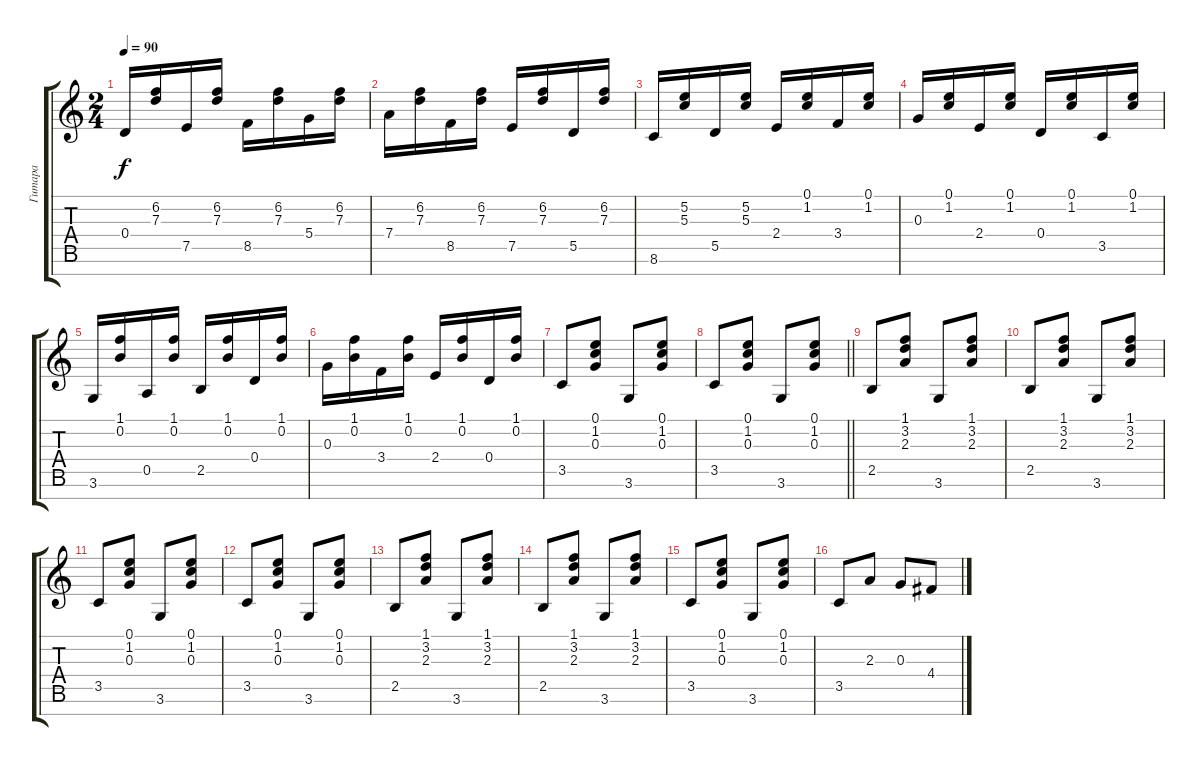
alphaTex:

\track ("Гитара" "Гитара") {instrument acousticguitarnylon}
\staff {score tabs}
\tuning (E4 B3 G3 D3 A2 E2 B1) {hide}
\ts (2 4)
\tempo 90
\clef g2
\ks c
0.4.16{dy f} (6.2 7.3).16 7.5.16 (6.2 7.3).16 8.5.16 (6.2 7.3).16 5.4.16 (6.2 7.3).16 |
7.4.16 (6.2 7.3).16 8.5.16 (6.2 7.3).16 7.5.16 (6.2 7.3).16 5.5.16 (6.2 7.3).16 |
8.6.16 (5.2 5.3).16 5.5.16 (5.2 5.3).16 2.4.16 (0.1 1.2).16 3.4.16 (0.1 1.2).16 |
0.3.16 (0.1 1.2).16 2.4.16 (0.1 1.2).16 0.4.16 (0.1 1.2).16 3.5.16 (0.1 1.2).16 |
3.6.16 (1.1 0.2).16 0.5.16 (1.1 0.2).16 2.5.16 (1.1 0.2).16 0.4.16 (1.1 0.2).16 |
0.3.16 (1.1 0.2).16 3.4.16 (1.1 0.2).16 2.4.16 (1.1 0.2).16 0.4.16 (1.1 0.2).16 |
3.5.8 (0.1 1.2 0.3).8 3.6.8 (0.1 1.2 0.3).8 |
\barLineRight lightlight
3.5.8 (0.1 1.2 0.3).8 3.6.8 (0.1 1.2 0.3).8 |
2.5.8 (1.1 3.2 2.3).8 3.6.8 (1.1 3.2 2.3).8 |
2.5.8 (1.1 3.2 2.3).8 3.6.8 (1.1 3.2 2.3).8 |
3.5.8 (0.1 1.2 0.3).8 3.6.8 (0.1 1.2 0.3).8 |
3.5.8 (0.1 1.2 0.3).8 3.6.8 (0.1 1.2 0.3).8 |
2.5.8 (1.1 3.2 2.3).8 3.6.8 (1.1 3.2 2.3).8 |
2.5.8 (1.1 3.2 2.3).8 3.6.8 (1.1 3.2 2.3).8 |
3.5.8 (0.1 1.2 0.3).8 3.6.8 (0.1 1.2 0.3).8 |
3.5.8 2.3.8 0.3.8 4.4.8
